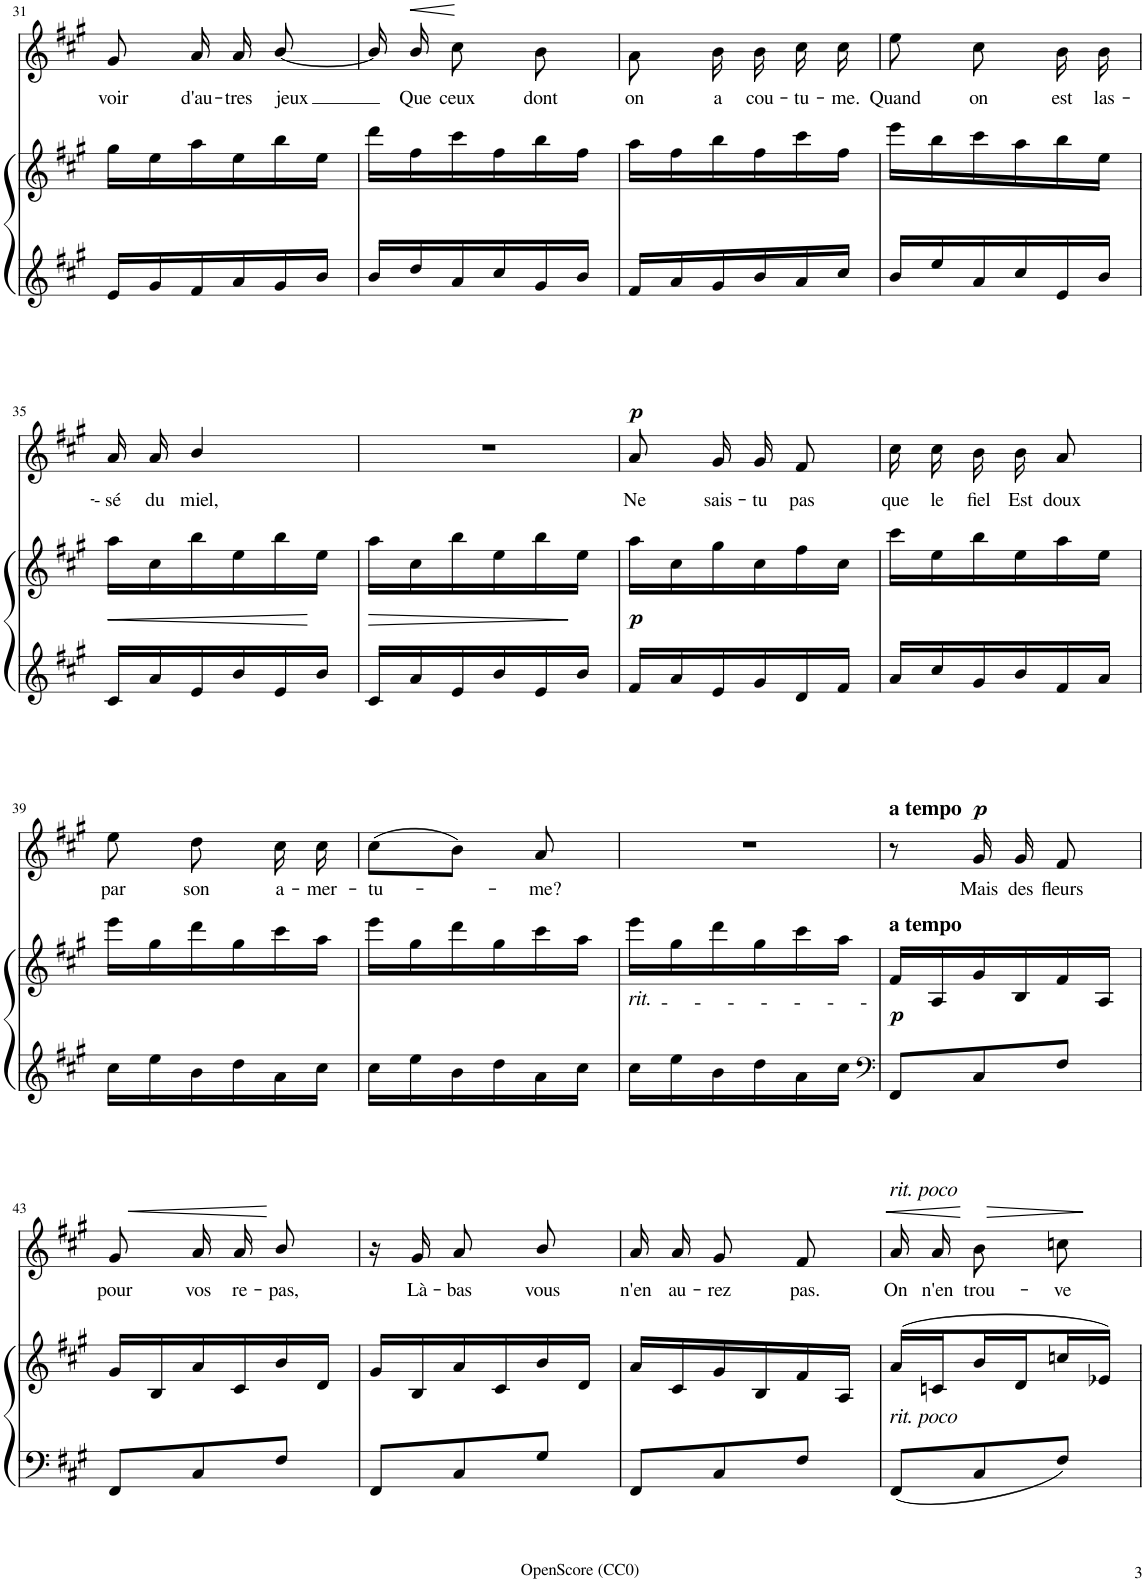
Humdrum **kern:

**kern	**kern	**dynam	**kern	**text	**dynam
*part2	*part2	*part2	*part1	*part1	*part1
*staff3	*staff2	*staff2/3	*staff1	*staff1	*staff1
*I"Piano	*	*	*I"Chant Voice	*	*
*I'Pno	*	*	*	*	*
!!LO:PB:g=z
*clefG2	*clefG2	*	*clefG2	*	*
*k[f#c#g#]	*k[f#c#g#]	*	*k[f#c#g#]	*	*
*M3/8	*M3/8	*	*M3/8	*	*
=31	=31	=31	=31	=31	=31
!	!	!	!	!LO:LY:b	!
16e/LL	16gg#\LL	.	8g#/	voir	.
16g#/	16ee\	.	.	.	.
!	!	!	!	!LO:LY:b	!
16f#/	16aa\	.	16a/	d'au-	.
!	!	!	!	!LO:LY:b	!
16a/	16ee\	.	16a/	-tres	.
!	!	!	!	!LO:LY:b	!
16g#/	16bb\	.	[8b/	jeux	.
16b/JJ	16ee\JJ	.	.	.	.
=32	=32	=32	=32	=32	=32
16b/LL	16ddd\LL	.	16b/]	.	.
!	!	!	!	!LO:LY:b	!LO:HP:b
16dd/	16ff#\	.	16b/	Que	<
!	!	!	!	!LO:LY:b	!
16a/	16ccc#\	.	8cc#\	ceux	[
16cc#/	16ff#\	.	.	.	.
!	!	!	!	!LO:LY:b	!
16g#/	16bb\	.	8b\	dont	.
16b/JJ	16ff#\JJ	.	.	.	.
=33	=33	=33	=33	=33	=33
!	!	!	!	!LO:LY:b	!
16f#/LL	16aa\LL	.	8a\	on	.
16a/	16ff#\	.	.	.	.
!	!	!	!	!LO:LY:b	!
16g#/	16bb\	.	16b\	a	.
!	!	!	!	!LO:LY:b	!
16b/	16ff#\	.	16b\	cou-	.
!	!	!	!	!LO:LY:b	!
16a/	16ccc#\	.	16cc#\	-tu-	.
!	!	!	!	!LO:LY:b	!
16cc#/JJ	16ff#\JJ	.	16cc#\	-me.	.
=34	=34	=34	=34	=34	=34
!	!	!	!	!LO:LY:b	!
16b/LL	16eee\LL	.	8ee\	Quand	.
16ee/	16bb\	.	.	.	.
!	!	!	!	!LO:LY:b	!
16a/	16ccc#\	.	8cc#\	on	.
16cc#/	16aa\	.	.	.	.
!	!	!	!	!LO:LY:b	!
16e/	16bb\	.	16b\	est	.
!	!	!	!	!LO:LY:b	!
16b/JJ	16ee\JJ	.	16b\	las-	.
!!LO:LB:g=z
=35	=35	=35	=35	=35	=35
!	!	!LO:HP:b	!	!LO:LY:b	!
16c#/LL	16aa\LL	<	16a/	-- sé	.
!	!	!	!	!LO:LY:b	!
16a/	16cc#\	.	16a/	du	.
!	!	!	!	!LO:LY:b	!
16e/	16bb\	.	4b/	miel,	.
16b/	16ee\	.	.	.	.
16e/	16bb\	.	.	.	.
16b/JJ	16ee\JJ	[	.	.	.
=36	=36	=36	=36	=36	=36
!	!	!LO:HP:b	!	!	!
16c#/LL	16aa\LL	>	4.r	.	.
16a/	16cc#\	.	.	.	.
16e/	16bb\	.	.	.	.
16b/	16ee\	.	.	.	.
16e/	16bb\	.	.	.	.
16b/JJ	16ee\JJ	]	.	.	.
=37	=37	=37	=37	=37	=37
!	!	!LO:DY:b	!	!LO:LY:b	!LO:DY:a
16f#/LL	16aa\LL	p	8a/	Ne	p
16a/	16cc#\	.	.	.	.
!	!	!	!	!LO:LY:b	!
16e/	16gg#\	.	16g#/	sais-	.
!	!	!	!	!LO:LY:b	!
16g#/	16cc#\	.	16g#/	-tu	.
!	!	!	!	!LO:LY:b	!
16d/	16ff#\	.	8f#/	pas	.
16f#/JJ	16cc#\JJ	.	.	.	.
=38	=38	=38	=38	=38	=38
!	!	!	!	!LO:LY:b	!
16a/LL	16ccc#\LL	.	16cc#\	que	.
!	!	!	!	!LO:LY:b	!
16cc#/	16ee\	.	16cc#\	le	.
!	!	!	!	!LO:LY:b	!
16g#/	16bb\	.	16b\	fiel	.
!	!	!	!	!LO:LY:b	!
16b/	16ee\	.	16b\	Est	.
!	!	!	!	!LO:LY:b	!
16f#/	16aa\	.	8a/	doux	.
16a/JJ	16ee\JJ	.	.	.	.
!!LO:LB:g=z
=39	=39	=39	=39	=39	=39
!	!	!	!	!LO:LY:b	!
16cc#\LL	16eee\LL	.	8ee\	par	.
16ee\	16gg#\	.	.	.	.
!	!	!	!	!LO:LY:b	!
16b\	16ddd\	.	8dd\	son	.
16dd\	16gg#\	.	.	.	.
!	!	!	!	!LO:LY:b	!
16a\	16ccc#\	.	16cc#\	a-	.
!	!	!	!	!LO:LY:b	!
16cc#\JJ	16aa\JJ	.	16cc#\	-mer-	.
=40	=40	=40	=40	=40	=40
!	!	!	!	!LO:LY:b	!
16cc#\LL	16eee\LL	.	(8cc#\L	-tu-	.
16ee\	16gg#\	.	.	.	.
16b\	16ddd\	.	8b\J)	.	.
16dd\	16gg#\	.	.	.	.
!	!	!	!	!LO:LY:b	!
16a\	16ccc#\	.	8a/	-me?	.
16cc#\JJ	16aa\JJ	.	.	.	.
=41	=41	=41	=41	=41	=41
!	!LO:TX:b:t=rit.	!	!	!	!
16cc#\LL	16eee\LL	.	4.r	.	.
16ee\	16gg#\	.	.	.	.
16b\	16ddd\	.	.	.	.
16dd\	16gg#\	.	.	.	.
16a\	16ccc#\	.	.	.	.
16cc#\JJ	16aa\JJ	.	.	.	.
=42	=42	=42	=42	=42	=42
*clefF4	*	*	*	*	*
!	!	!	!LO:TX:a:B:t=a tempo	!	!
!	!LO:TX:a:B:t=a tempo	!	!	!	!
!	!	!LO:DY:b	!	!	!
8FF#/L	16f#/LL	p	8r	.	.
.	16A/	.	.	.	.
!	!	!	!	!LO:LY:b	!LO:DY:a
8C#/	16g#/	.	16g#/	Mais	p
!	!	!	!	!LO:LY:b	!
.	16B/	.	16g#/	des	.
!	!	!	!	!LO:LY:b	!
8F#/J	16f#/	.	8f#/	fleurs	.
.	16A/JJ	.	.	.	.
!!LO:LB:g=z
=43	=43	=43	=43	=43	=43
!	!	!	!	!LO:LY:b	!LO:HP:b
8FF#/L	16g#/LL	.	8g#/	pour	<
.	16B/	.	.	.	.
!	!	!	!	!LO:LY:b	!
8C#/	16a/	.	16a/	vos	.
!	!	!	!	!LO:LY:b	!
.	16c#/	.	16a/	re-	.
!	!	!	!	!LO:LY:b	!
8F#/J	16b/	.	8b/	-pas,	[
.	16d/JJ	.	.	.	.
=44	=44	=44	=44	=44	=44
8FF#/L	16g#/LL	.	16r	.	.
!	!	!	!	!LO:LY:b	!
.	16B/	.	16g#/	Là-	.
!	!	!	!	!LO:LY:b	!
8C#/	16a/	.	8a/	-bas	.
.	16c#/	.	.	.	.
!	!	!	!	!LO:LY:b	!
8G#/J	16b/	.	8b/	vous	.
.	16d/JJ	.	.	.	.
=45	=45	=45	=45	=45	=45
!	!	!	!	!LO:LY:b	!
8FF#/L	16a/LL	.	16a/	n'en	.
!	!	!	!	!LO:LY:b	!
.	16c#/	.	16a/	au-	.
!	!	!	!	!LO:LY:b	!
8C#/	16g#/	.	8g#/	-rez	.
.	16B/	.	.	.	.
!	!	!	!	!LO:LY:b	!
8F#/J	16f#/	.	8f#/	pas.	.
.	16A/JJ	.	.	.	.
=46	=46	=46	=46	=46	=46
!	!	!	!LO:TX:a:i:t=rit. poco	!	!
!	!LO:TX:b:i:t=rit. poco	!	!	!	!
!	!	!	!	!LO:LY:b	!LO:HP:b
8FF#/L	(>16a/LL	.	16a/	On	<
!	!	!	!	!LO:LY:b	!
.	16cn/J	.	16a/	n'en	.
!	!	!	!	!LO:LY:b	!LO:HP:n=1:b
8C#/	16b/L	.	8b\	trou-	[ >
.	16d/J	.	.	.	.
!	!	!	!	!LO:LY:b	!
8F#/J	16ccn/L	.	8ccn\	-ve	.
.	16e-X/JJ)	.	.	.	.
.	.	.	.	.	]
=	=	=	=	=	=
*-	*-	*-	*-	*-	*-
